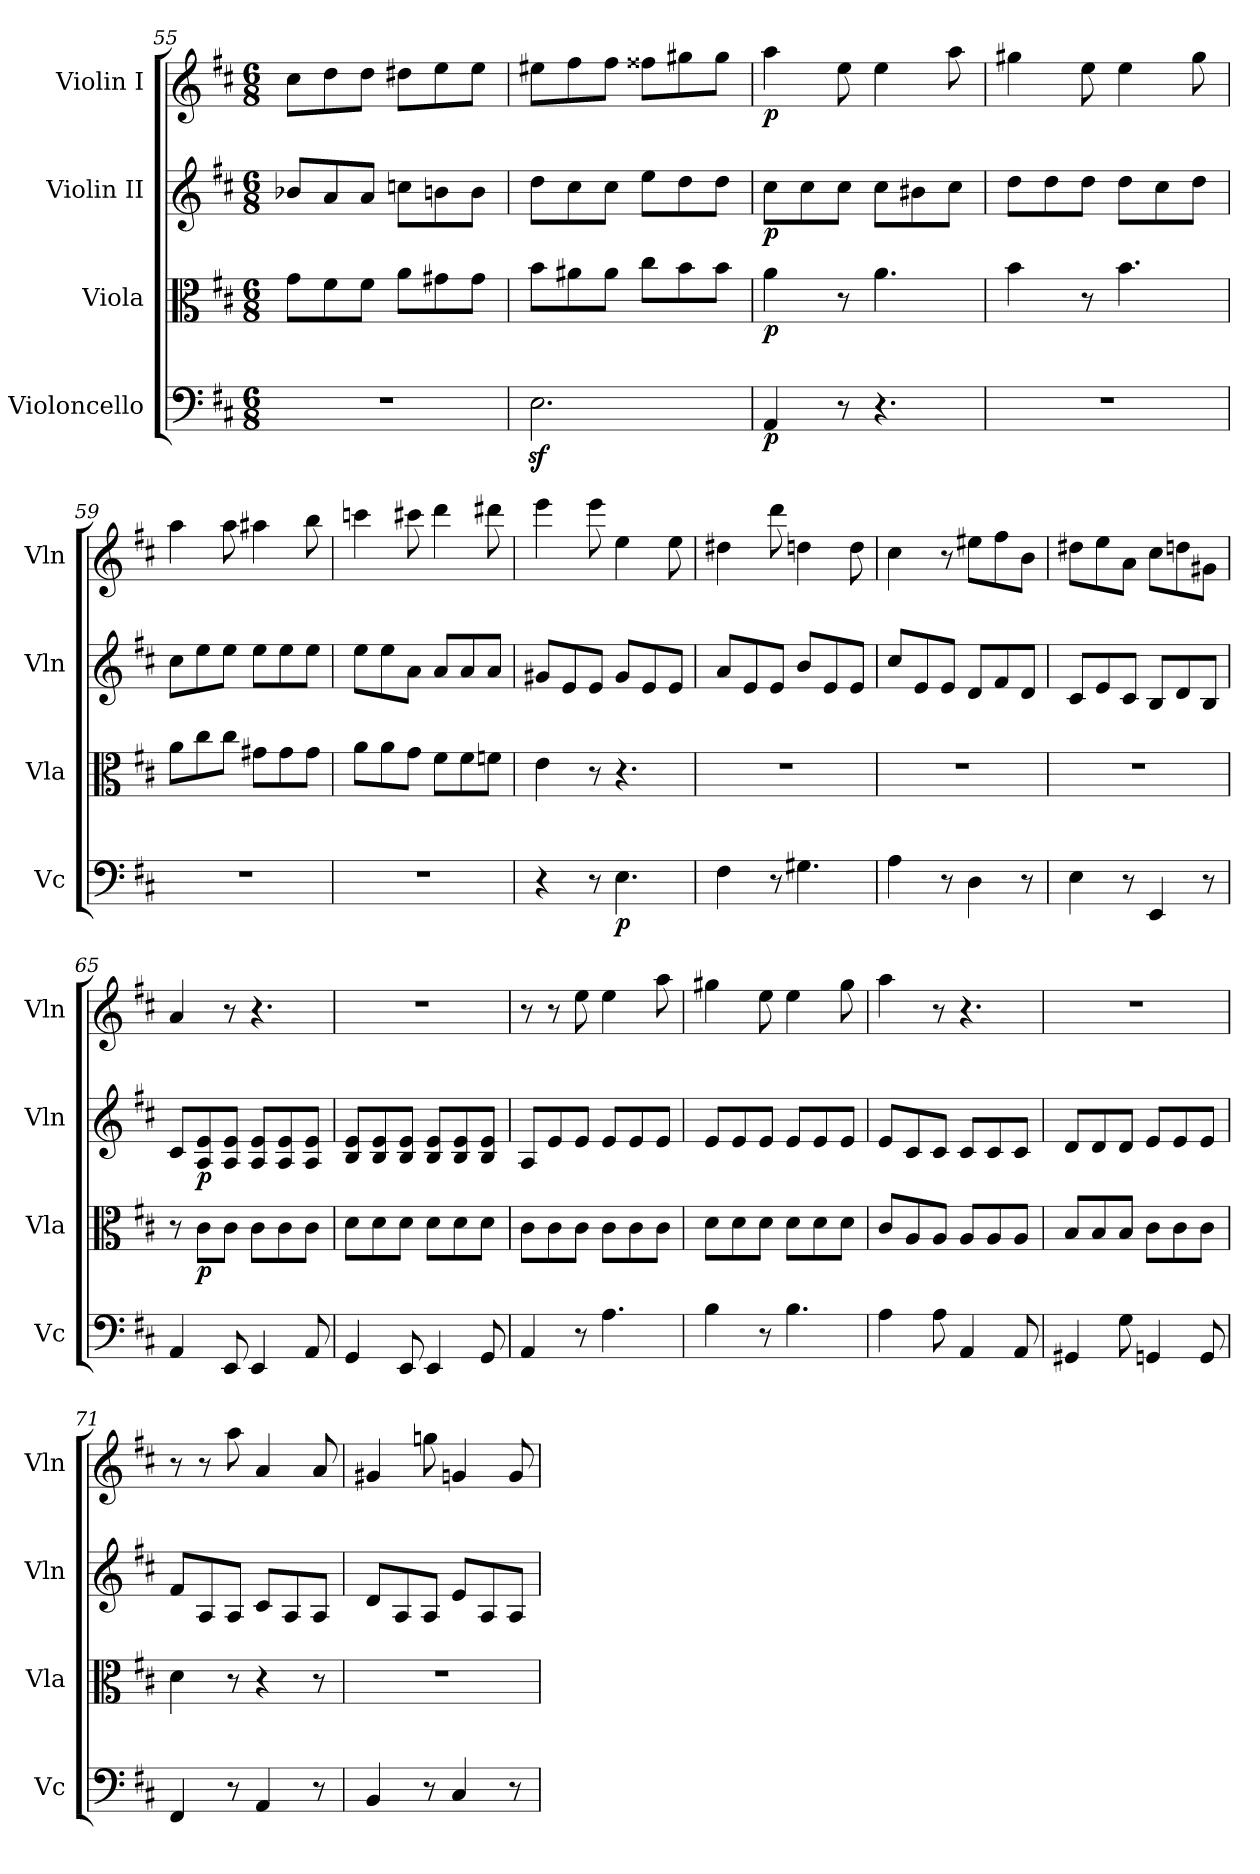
**kern	**dynam	**kern	**dynam	**kern	**dynam	**kern	**dynam
*part4	*part4	*part3	*part3	*part2	*part2	*part1	*part1
*staff4	*staff4	*staff3	*staff3	*staff2	*staff2	*staff1	*staff1
*I"Violoncello	*	*I"Viola	*	*I"Violin II	*	*I"Violin I	*
*I'Vc	*	*I'Vla	*	*I'Vln	*	*I'Vln	*
*clefF4	*	*clefC3	*	*clefG2	*	*clefG2	*
*k[f#c#]	*	*k[f#c#]	*	*k[f#c#]	*	*k[f#c#]	*
*M6/8	*	*M6/8	*	*M6/8	*	*M6/8	*
=55	=55	=55	=55	=55	=55	=55	=55
2.r	.	8g\L	.	8b-X/L	.	8cc#\L	.
.	.	8f#\	.	8a/	.	8dd\	.
.	.	8f#\J	.	8a/J	.	8dd\J	.
.	.	8a\L	.	8ccn\L	.	8dd#X\L	.
.	.	8g#X\	.	8bn\	.	8ee\	.
.	.	8g#\J	.	8b\J	.	8ee\J	.
=56	=56	=56	=56	=56	=56	=56	=56
2.Ez<\	.	8b\L	.	8dd\L	.	8ee#X\L	.
.	.	8a#X\	.	8cc#\	.	8ff#\	.
.	.	8a#\J	.	8cc#\J	.	8ff#\J	.
.	.	8cc#\L	.	8ee\L	.	8ff##X\L	.
.	.	8b\	.	8dd\	.	8gg#X\	.
.	.	8b\J	.	8dd\J	.	8gg#\J	.
=57	=57	=57	=57	=57	=57	=57	=57
!	!LO:DY:b	!	!LO:DY:b	!	!LO:DY:b	!	!LO:DY:b
4AA/	p	4a\	p	8cc#\L	p	4aa\	p
.	.	.	.	8cc#\	.	.	.
8r	.	8r	.	8cc#\J	.	8ee\	.
4.r	.	4.a\	.	8cc#\L	.	4ee\	.
.	.	.	.	8b#X\	.	.	.
.	.	.	.	8cc#\J	.	8aa\	.
=58	=58	=58	=58	=58	=58	=58	=58
2.r	.	4b\	.	8dd\L	.	4gg#X\	.
.	.	.	.	8dd\	.	.	.
.	.	8r	.	8dd\J	.	8ee\	.
.	.	4.b\	.	8dd\L	.	4ee\	.
.	.	.	.	8cc#\	.	.	.
.	.	.	.	8dd\J	.	8gg#\	.
=59	=59	=59	=59	=59	=59	=59	=59
2.r	.	8a\L	.	8cc#\L	.	4aa\	.
.	.	8cc#\	.	8ee\	.	.	.
.	.	8cc#\J	.	8ee\J	.	8aa\	.
.	.	8g#X\L	.	8ee\L	.	4aa#X\	.
.	.	8g#\	.	8ee\	.	.	.
.	.	8g#\J	.	8ee\J	.	8bb\	.
=60	=60	=60	=60	=60	=60	=60	=60
2.r	.	8a\L	.	8ee\L	.	4cccn\	.
.	.	8a\	.	8ee\	.	.	.
.	.	8g\J	.	8a\J	.	8ccc#X\	.
.	.	8f#\L	.	8a/L	.	4ddd\	.
.	.	8f#\	.	8a/	.	.	.
.	.	8fn\J	.	8a/J	.	8ddd#X\	.
=61	=61	=61	=61	=61	=61	=61	=61
4r	.	4e\	.	8g#X/L	.	4eee\	.
.	.	.	.	8e/	.	.	.
8r	.	8r	.	8e/J	.	8eee\	.
!	!LO:DY:b	!	!	!	!	!	!
4.E\	p	4.r	.	8g#/L	.	4ee\	.
.	.	.	.	8e/	.	.	.
.	.	.	.	8e/J	.	8ee\	.
=62	=62	=62	=62	=62	=62	=62	=62
4F#\	.	2.r	.	8a/L	.	4dd#X\	.
.	.	.	.	8e/	.	.	.
8r	.	.	.	8e/J	.	8ddd\	.
4.G#X\	.	.	.	8b/L	.	4ddn\	.
.	.	.	.	8e/	.	.	.
.	.	.	.	8e/J	.	8dd\	.
=63	=63	=63	=63	=63	=63	=63	=63
4A\	.	2.r	.	8cc#/L	.	4cc#\	.
.	.	.	.	8e/	.	.	.
8r	.	.	.	8e/J	.	8r	.
4D\	.	.	.	8d/L	.	8ee#X\L	.
.	.	.	.	8f#/	.	8ff#\	.
8r	.	.	.	8d/J	.	8b\J	.
=64	=64	=64	=64	=64	=64	=64	=64
4E\	.	2.r	.	8c#/L	.	8dd#X\L	.
.	.	.	.	8e/	.	8ee\	.
8r	.	.	.	8c#/J	.	8a\J	.
4EE/	.	.	.	8B/L	.	8cc#\L	.
.	.	.	.	8d/	.	8ddn\	.
8r	.	.	.	8B/J	.	8g#X\J	.
=65	=65	=65	=65	=65	=65	=65	=65
4AA/	.	8r	.	8c#/L	.	4a/	.
!	!	!	!LO:DY:b	!	!LO:DY:b	!	!
.	.	8c#\L	p	8A/ 8e/	p	.	.
8EE/	.	8c#\J	.	8A/ 8e/J	.	8r	.
4EE/	.	8c#\L	.	8A/ 8e/L	.	4.r	.
.	.	8c#\	.	8A/ 8e/	.	.	.
8AA/	.	8c#\J	.	8A/ 8e/J	.	.	.
=66	=66	=66	=66	=66	=66	=66	=66
4GG/	.	8d\L	.	8B/ 8e/L	.	2.r	.
.	.	8d\	.	8B/ 8e/	.	.	.
8EE/	.	8d\J	.	8B/ 8e/J	.	.	.
4EE/	.	8d\L	.	8B/ 8e/L	.	.	.
.	.	8d\	.	8B/ 8e/	.	.	.
8GG/	.	8d\J	.	8B/ 8e/J	.	.	.
=67	=67	=67	=67	=67	=67	=67	=67
4AA/	.	8c#\L	.	8A/L	.	8r	.
.	.	8c#\	.	8e/	.	8r	.
8r	.	8c#\J	.	8e/J	.	8ee\	.
4.A\	.	8c#\L	.	8e/L	.	4ee\	.
.	.	8c#\	.	8e/	.	.	.
.	.	8c#\J	.	8e/J	.	8aa\	.
=68	=68	=68	=68	=68	=68	=68	=68
4B\	.	8d\L	.	8e/L	.	4gg#X\	.
.	.	8d\	.	8e/	.	.	.
8r	.	8d\J	.	8e/J	.	8ee\	.
4.B\	.	8d\L	.	8e/L	.	4ee\	.
.	.	8d\	.	8e/	.	.	.
.	.	8d\J	.	8e/J	.	8gg#\	.
=69	=69	=69	=69	=69	=69	=69	=69
4A\	.	8c#/L	.	8e/L	.	4aa\	.
.	.	8A/	.	8c#/	.	.	.
8A\	.	8A/J	.	8c#/J	.	8r	.
4AA/	.	8A/L	.	8c#/L	.	4.r	.
.	.	8A/	.	8c#/	.	.	.
8AA/	.	8A/J	.	8c#/J	.	.	.
=70	=70	=70	=70	=70	=70	=70	=70
4GG#X/	.	8B/L	.	8d/L	.	2.r	.
.	.	8B/	.	8d/	.	.	.
8G\	.	8B/J	.	8d/J	.	.	.
4GGn/	.	8c#\L	.	8e/L	.	.	.
.	.	8c#\	.	8e/	.	.	.
8GG/	.	8c#\J	.	8e/J	.	.	.
=71	=71	=71	=71	=71	=71	=71	=71
4FF#/	.	4d\	.	8f#/L	.	8r	.
.	.	.	.	8A/	.	8r	.
8r	.	8r	.	8A/J	.	8aa\	.
4AA/	.	4r	.	8c#/L	.	4a/	.
.	.	.	.	8A/	.	.	.
8r	.	8r	.	8A/J	.	8a/	.
=72	=72	=72	=72	=72	=72	=72	=72
4BB/	.	2.r	.	8d/L	.	4g#X/	.
.	.	.	.	8A/	.	.	.
8r	.	.	.	8A/J	.	8ggn\	.
4C#/	.	.	.	8e/L	.	4gn/	.
.	.	.	.	8A/	.	.	.
8r	.	.	.	8A/J	.	8g/	.
=	=	=	=	=	=	=	=
*-	*-	*-	*-	*-	*-	*-	*-
